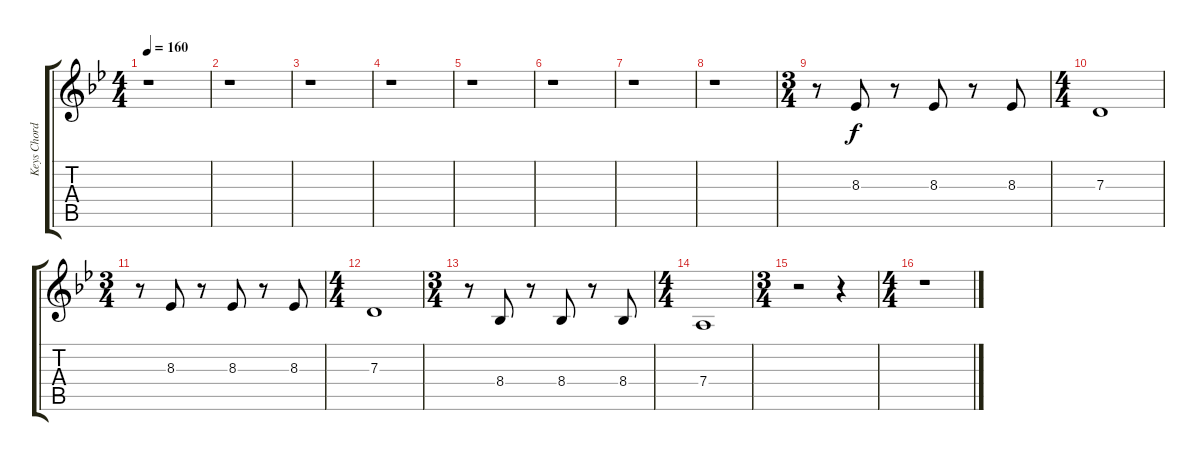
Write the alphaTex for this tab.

\track ("Keys Chords" "Keys Chord") {instrument stringensemble1}
\staff {score tabs}
\tuning (E4 B3 G3 D3 A2 E2) {hide}
\ts (4 4)
\tempo 160
\clef g2
\ks bb
r.1{dy f} |
r.1 |
r.1 |
r.1 |
r.1 |
r.1 |
r.1 |
r.1 |
\ts (3 4)
r.8 8.3.8 r.8 8.3.8 r.8 8.3.8 |
\ts (4 4)
7.3.1 |
\ts (3 4)
r.8 8.3.8 r.8 8.3.8 r.8 8.3.8 |
\ts (4 4)
7.3.1 |
\ts (3 4)
r.8 8.4.8 r.8 8.4.8 r.8 8.4.8 |
\ts (4 4)
7.4.1 |
\ts (3 4)
r.2 r.4 |
\ts (4 4)
r.1
